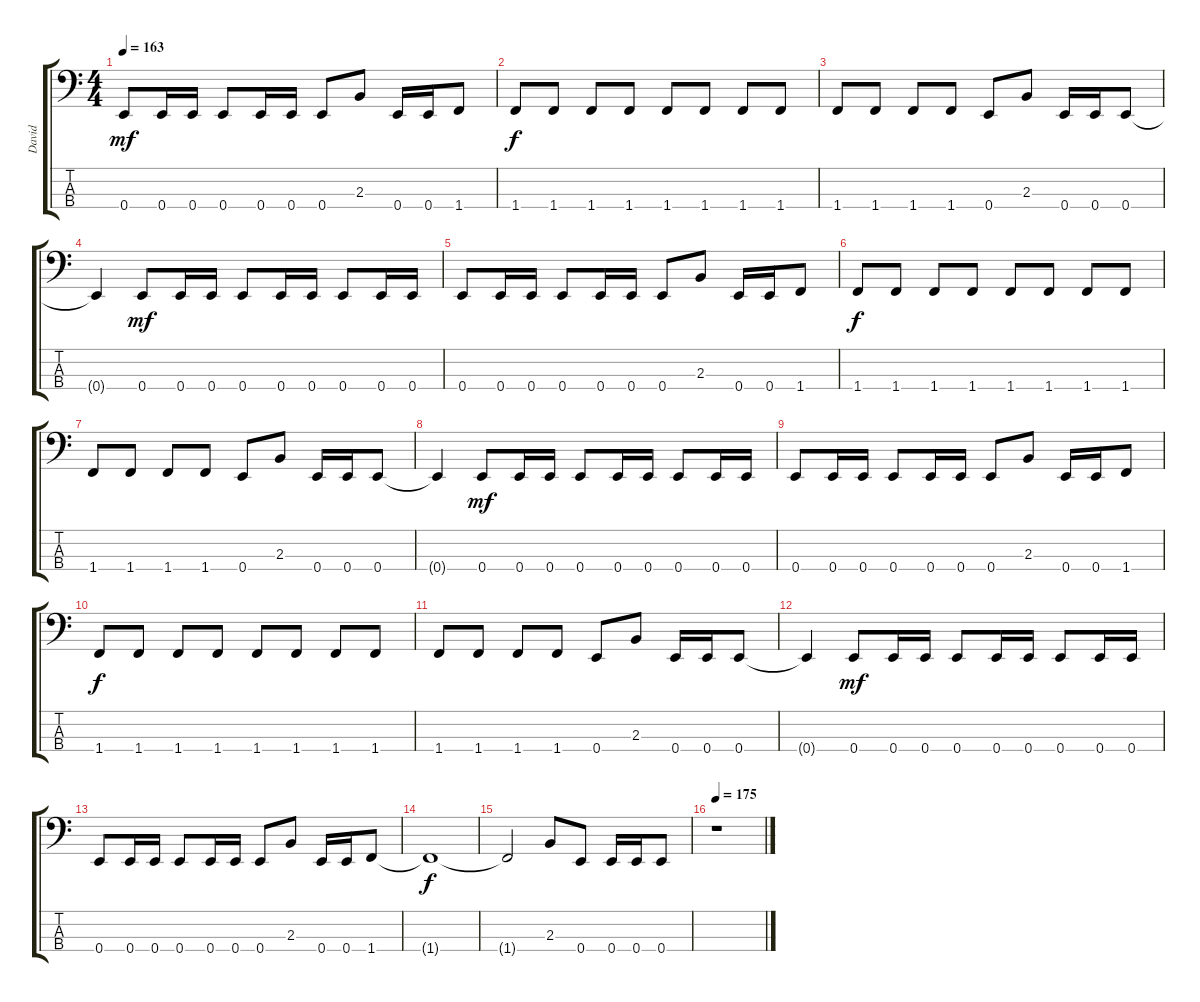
\track ("David" "David") {instrument electricbasspick}
\staff {score tabs}
\tuning (G2 D2 A1 E1) {hide}
\ts (4 4)
\tempo 163
\clef f4
\ks c
0.4.8{dy mf} 0.4.16 0.4.16 0.4.8 0.4.16 0.4.16 0.4.8 2.3.8 0.4.16 0.4.16 1.4.8 |
1.4.8{dy f} 1.4.8 1.4.8 1.4.8 1.4.8 1.4.8 1.4.8 1.4.8 |
1.4.8 1.4.8 1.4.8 1.4.8 0.4.8 2.3.8 0.4.16 0.4.16 0.4.8 |
0.4{t}.4 0.4.8{dy mf} 0.4.16 0.4.16 0.4.8 0.4.16 0.4.16 0.4.8 0.4.16 0.4.16 |
0.4.8 0.4.16 0.4.16 0.4.8 0.4.16 0.4.16 0.4.8 2.3.8 0.4.16 0.4.16 1.4.8 |
1.4.8{dy f} 1.4.8 1.4.8 1.4.8 1.4.8 1.4.8 1.4.8 1.4.8 |
1.4.8 1.4.8 1.4.8 1.4.8 0.4.8 2.3.8 0.4.16 0.4.16 0.4.8 |
0.4{t}.4 0.4.8{dy mf} 0.4.16 0.4.16 0.4.8 0.4.16 0.4.16 0.4.8 0.4.16 0.4.16 |
0.4.8 0.4.16 0.4.16 0.4.8 0.4.16 0.4.16 0.4.8 2.3.8 0.4.16 0.4.16 1.4.8 |
1.4.8{dy f} 1.4.8 1.4.8 1.4.8 1.4.8 1.4.8 1.4.8 1.4.8 |
1.4.8 1.4.8 1.4.8 1.4.8 0.4.8 2.3.8 0.4.16 0.4.16 0.4.8 |
0.4{t}.4 0.4.8{dy mf} 0.4.16 0.4.16 0.4.8 0.4.16 0.4.16 0.4.8 0.4.16 0.4.16 |
0.4.8 0.4.16 0.4.16 0.4.8 0.4.16 0.4.16 0.4.8 2.3.8 0.4.16 0.4.16 1.4.8 |
1.4{t}.1{dy f} |
1.4{t}.2 2.3.8 0.4.8 0.4.16 0.4.16 0.4.8 |
\tempo 175
r.1
